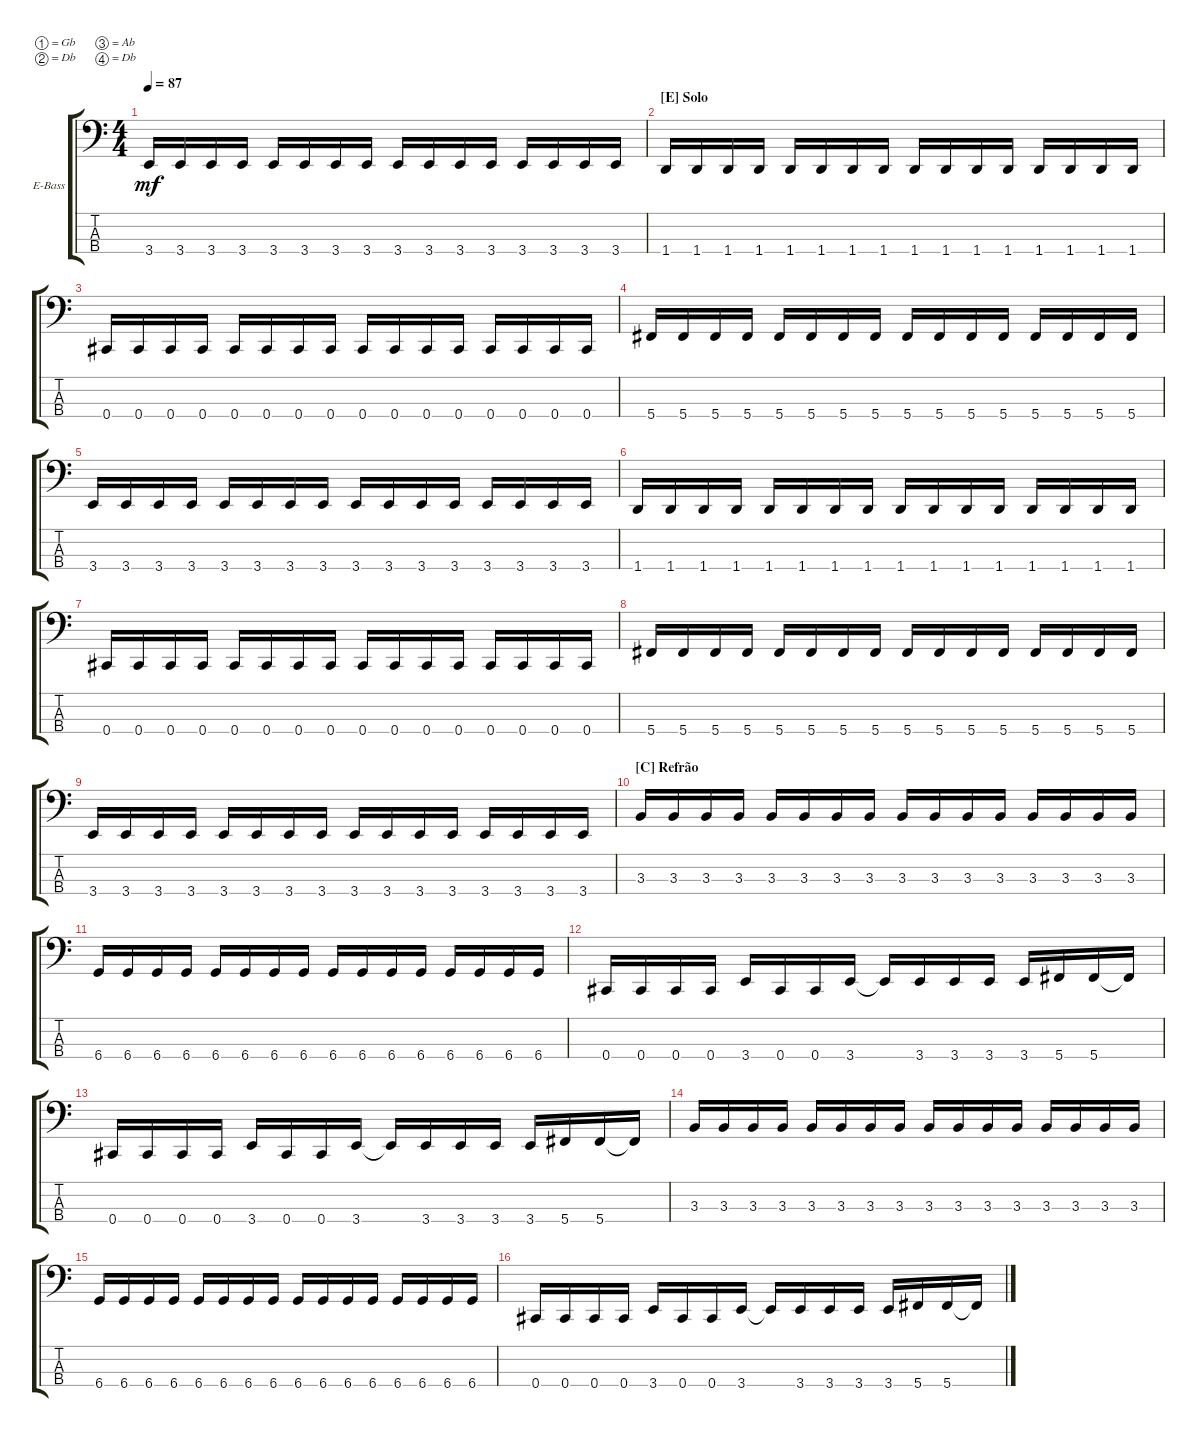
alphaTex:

\defaultSystemsLayout 4
\bracketExtendMode groupsimilarinstruments
\firstSystemTrackNameOrientation horizontal
\otherSystemsTrackNameOrientation horizontal
\track ("Electric Bass" "E-Bass") {multiBarRest instrument electricbassfinger}
\staff {score tabs}
\tuning (Gb2 Db2 Ab1 Db1)
\ts (4 4)
\tempo 87
\clef f4
\ks c
3.4.16{dy mf} 3.4.16 3.4.16 3.4.16 3.4.16 3.4.16 3.4.16 3.4.16 3.4.16 3.4.16 3.4.16 3.4.16 3.4.16 3.4.16 3.4.16 3.4.16 |
\section ("E" "Solo")
1.4.16 1.4.16 1.4.16 1.4.16 1.4.16 1.4.16 1.4.16 1.4.16 1.4.16 1.4.16 1.4.16 1.4.16 1.4.16 1.4.16 1.4.16 1.4.16 |
0.4.16 0.4.16 0.4.16 0.4.16 0.4.16 0.4.16 0.4.16 0.4.16 0.4.16 0.4.16 0.4.16 0.4.16 0.4.16 0.4.16 0.4.16 0.4.16 |
5.4.16 5.4.16 5.4.16 5.4.16 5.4.16 5.4.16 5.4.16 5.4.16 5.4.16 5.4.16 5.4.16 5.4.16 5.4.16 5.4.16 5.4.16 5.4.16 |
3.4.16 3.4.16 3.4.16 3.4.16 3.4.16 3.4.16 3.4.16 3.4.16 3.4.16 3.4.16 3.4.16 3.4.16 3.4.16 3.4.16 3.4.16 3.4.16 |
1.4.16 1.4.16 1.4.16 1.4.16 1.4.16 1.4.16 1.4.16 1.4.16 1.4.16 1.4.16 1.4.16 1.4.16 1.4.16 1.4.16 1.4.16 1.4.16 |
0.4.16 0.4.16 0.4.16 0.4.16 0.4.16 0.4.16 0.4.16 0.4.16 0.4.16 0.4.16 0.4.16 0.4.16 0.4.16 0.4.16 0.4.16 0.4.16 |
5.4.16 5.4.16 5.4.16 5.4.16 5.4.16 5.4.16 5.4.16 5.4.16 5.4.16 5.4.16 5.4.16 5.4.16 5.4.16 5.4.16 5.4.16 5.4.16 |
3.4.16 3.4.16 3.4.16 3.4.16 3.4.16 3.4.16 3.4.16 3.4.16 3.4.16 3.4.16 3.4.16 3.4.16 3.4.16 3.4.16 3.4.16 3.4.16 |
\section ("C" "Refrão")
3.3.16 3.3.16 3.3.16 3.3.16 3.3.16 3.3.16 3.3.16 3.3.16 3.3.16 3.3.16 3.3.16 3.3.16 3.3.16 3.3.16 3.3.16 3.3.16 |
6.4.16 6.4.16 6.4.16 6.4.16 6.4.16 6.4.16 6.4.16 6.4.16 6.4.16 6.4.16 6.4.16 6.4.16 6.4.16 6.4.16 6.4.16 6.4.16 |
0.4.16 0.4.16 0.4.16 0.4.16 3.4.16 0.4.16 0.4.16 3.4.16 3.4{t}.16 3.4.16 3.4.16 3.4.16 3.4.16 5.4.16 5.4.16 5.4{t}.16 |
0.4.16 0.4.16 0.4.16 0.4.16 3.4.16 0.4.16 0.4.16 3.4.16 3.4{t}.16 3.4.16 3.4.16 3.4.16 3.4.16 5.4.16 5.4.16 5.4{t}.16 |
3.3.16 3.3.16 3.3.16 3.3.16 3.3.16 3.3.16 3.3.16 3.3.16 3.3.16 3.3.16 3.3.16 3.3.16 3.3.16 3.3.16 3.3.16 3.3.16 |
6.4.16 6.4.16 6.4.16 6.4.16 6.4.16 6.4.16 6.4.16 6.4.16 6.4.16 6.4.16 6.4.16 6.4.16 6.4.16 6.4.16 6.4.16 6.4.16 |
0.4.16 0.4.16 0.4.16 0.4.16 3.4.16 0.4.16 0.4.16 3.4.16 3.4{t}.16 3.4.16 3.4.16 3.4.16 3.4.16 5.4.16 5.4.16 5.4{t}.16
